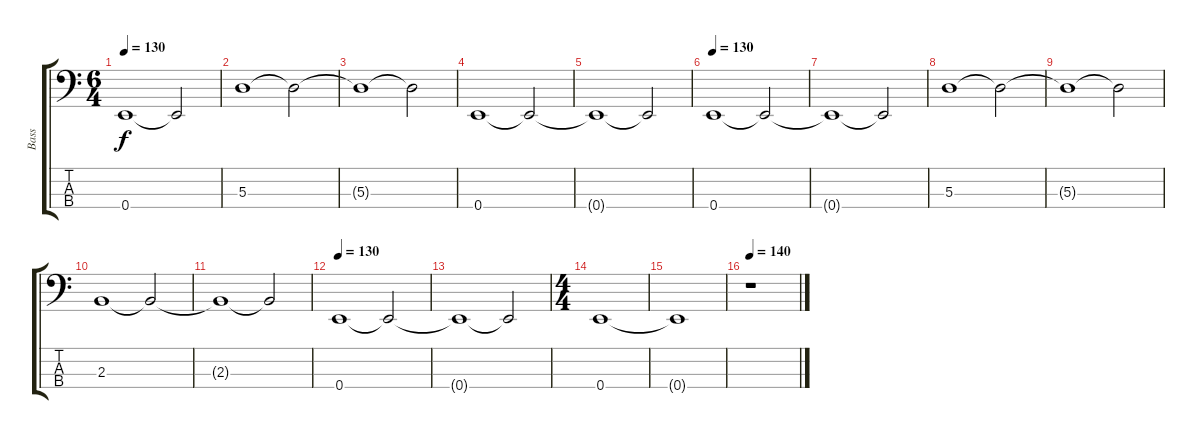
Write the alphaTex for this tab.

\track ("Bass" "Bass") {instrument electricbassfinger}
\staff {score tabs}
\tuning (G2 D2 A1 E1) {hide}
\ts (6 4)
\tempo 130
\clef f4
\ks c
0.4{t}.1{dy f} 0.4{t}.2 |
5.3.1{volume 12} 5.3{t}.2 |
5.3{t}.1 5.3{t}.2 |
0.4.1{volume 12} 0.4{t}.2 |
0.4{t}.1 0.4{t}.2 |
\tempo 130
0.4.1{volume 12} 0.4{t}.2 |
0.4{t}.1 0.4{t}.2 |
5.3.1{volume 12} 5.3{t}.2 |
5.3{t}.1 5.3{t}.2 |
2.3.1{volume 12} 2.3{t}.2 |
2.3{t}.1 2.3{t}.2 |
\tempo 130
0.4.1{volume 12} 0.4{t}.2 |
0.4{t}.1 0.4{t}.2 |
\ts (4 4)
0.4.1 |
0.4{t}.1 |
\tempo 140
r.1
